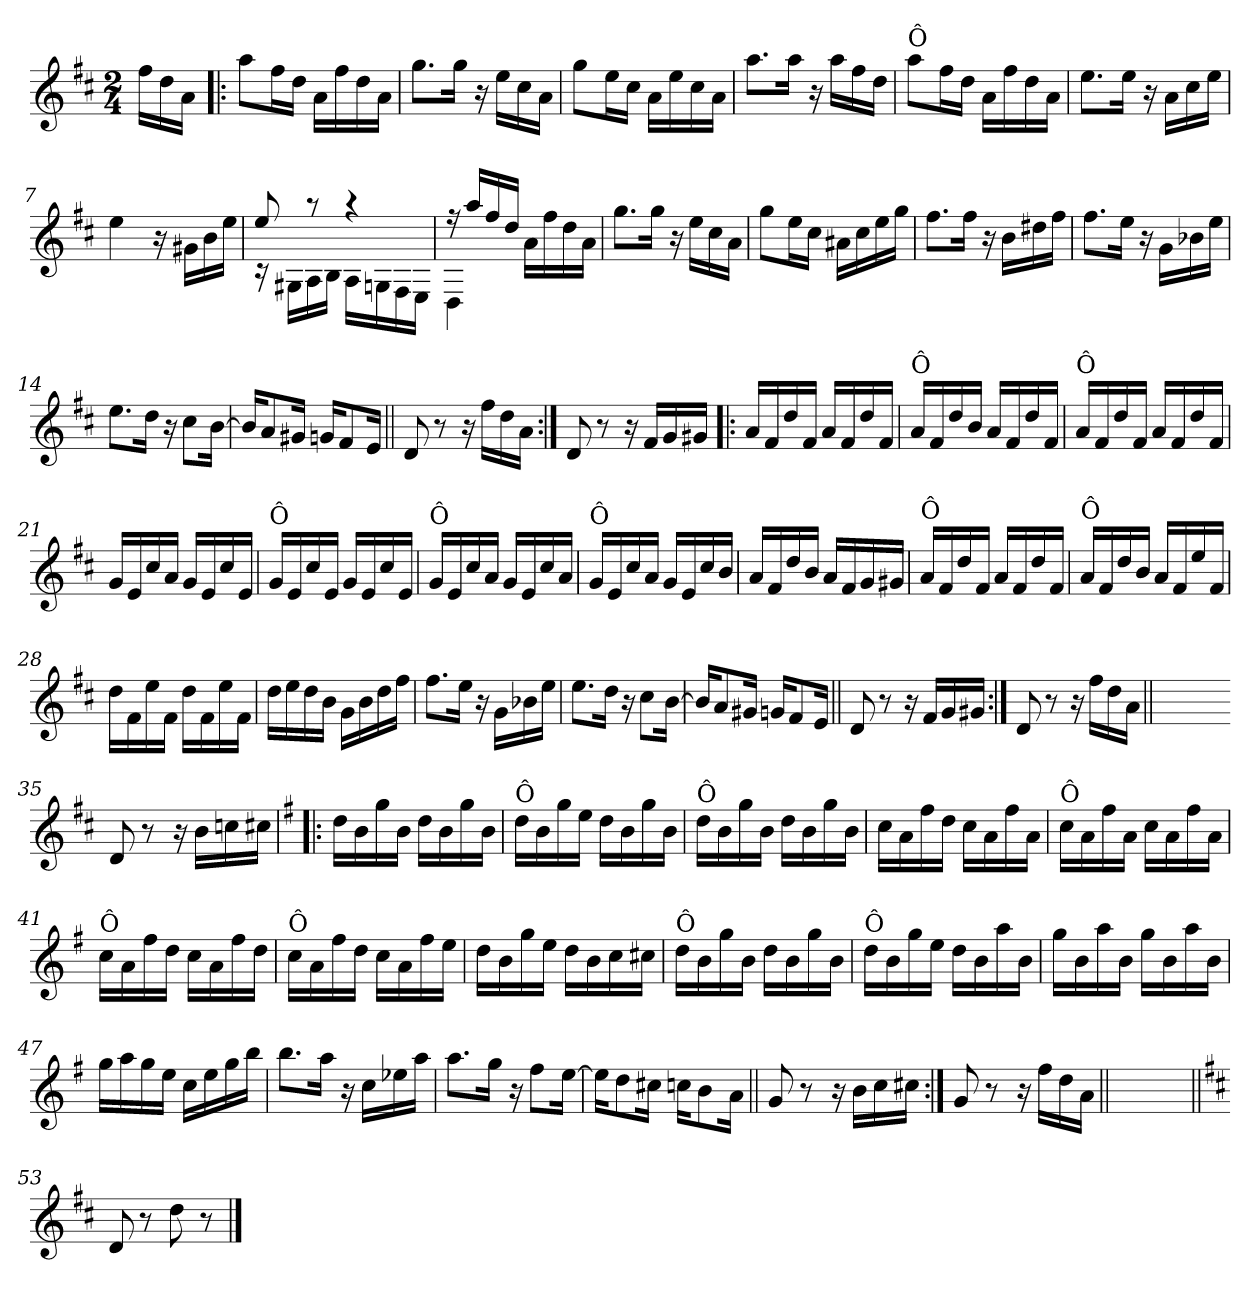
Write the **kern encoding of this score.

**kern
*part1
*staff1
*clefG2
*k[f#c#]
*D:
*M2/4
=
16ff#\LL
16dd\
16a\JJ
=1!|:
8aa\L
16ff#\L
16dd\JJ
16a\LL
16ff#\
16dd\
16a\JJ
=2
8.gg\L
16gg\Jk
16r
16ee\LL
16cc#\
16a\JJ
=3
8gg\L
16ee\L
16cc#\JJ
16a\LL
16ee\
16cc#\
16a\JJ
=4
8.aa\L
16aa\Jk
16r
16aa\LL
16ff#\
16dd\JJ
!!LO:LB:g=z
=5
!LO:TX:a:t=Ô
8aa\L
16ff#\L
16dd\JJ
16a\LL
16ff#\
16dd\
16a\JJ
=6
8.ee\L
16ee\Jk
16r
16a\LL
16cc#\
16ee\JJ
=7
4ee\
16r
16g#X\LL
16b\
16ee\JJ
=8
*^
8ee/	16rB
.	16G#X!\LL
8rgg	16A!\
.	16B!\JJ
4raa	16A!\LL
.	16Gn!\
.	16F#!\
.	16E!\JJ
=9	=9
16rff	4D!\
16aa/LL	.
16ff#/	.
16dd/JJ	.
16a\LL	4ryy
16ff#\	.
16dd\	.
16a\JJ	.
*v	*v
!!LO:LB:g=z
=10
8.gg\L
16gg\Jk
16r
16ee\LL
16cc#\
16a\JJ
=11
8gg\L
16ee\L
16cc#\JJ
16a#X\LL
16cc#\
16ee\
16gg\JJ
=12
8.ff#\L
16ff#\Jk
16r
16b\LL
16dd#X\
16ff#\JJ
=13
8.ff#\L
16ee\Jk
16r
16g\LL
16b-X\
16ee\JJ
!!LO:LB:g=z
=14
8.ee\L
16dd\Jk
16r
8cc#\L
[16b\Jk
=15
16b/KL]
8a/
16g#X/Jk
16gn/KL
8f#/
16e/Jk
=16||
8d/
8r
16r
16ff#\LL
16dd\
16a\JJ
=17:|!
8d/
8r
16r
16f#/LL
16g/
16g#X/JJ
!!LO:LB:g=z
=18!|:
16a/LL
16f#/
16dd/
16f#/JJ
16a/LL
16f#/
16dd/
16f#/JJ
=19
!LO:TX:a:t=Ô
16a/LL
16f#/
16dd/
16b/JJ
16a/LL
16f#/
16dd/
16f#/JJ
=20
!LO:TX:a:t=Ô
16a/LL
16f#/
16dd/
16f#/JJ
16a/LL
16f#/
16dd/
16f#/JJ
=21
16g/LL
16e/
16cc#/
16a/JJ
16g/LL
16e/
16cc#/
16e/JJ
!!LO:LB:g=z
=22
!LO:TX:a:t=Ô
16g/LL
16e/
16cc#/
16e/JJ
16g/LL
16e/
16cc#/
16e/JJ
=23
!LO:TX:a:t=Ô
16g/LL
16e/
16cc#/
16a/JJ
16g/LL
16e/
16cc#/
16a/JJ
=24
!LO:TX:a:t=Ô
16g/LL
16e/
16cc#/
16a/JJ
16g/LL
16e/
16cc#/
16b/JJ
=25
16a/LL
16f#/
16dd/
16b/JJ
16a/LL
16f#/
16g/
16g#X/JJ
=26
!LO:TX:a:t=Ô
16a/LL
16f#/
16dd/
16f#/JJ
16a/LL
16f#/
16dd/
16f#/JJ
!!LO:LB:g=z
=27
!LO:TX:a:t=Ô
16a/LL
16f#/
16dd/
16b/JJ
16a/LL
16f#/
16ee/
16f#/JJ
=28
16dd\LL
16f#\
16ee\
16f#\JJ
16dd\LL
16f#\
16ee\
16f#\JJ
=29
16dd\LL
16ee\
16dd\
16b\JJ
16g\LL
16b\
16dd\
16ff#\JJ
=30
8.ff#\L
16ee\Jk
16r
16g\LL
16b-X\
16ee\JJ
=31
8.ee\L
16dd\Jk
16r
8cc#\L
[16b\Jk
!!LO:LB:g=z
=32
16b/KL]
8a/
16g#X/Jk
16gn/KL
8f#/
16e/Jk
=33||
8d/
8r
16r
16f#/LL
16g/
16g#X/JJ
=34:|!
8d/
8r
16r
16ff#\LL
16dd\
16a\JJ
=34X1||
*stria0
2ryy
!!LO:LB:g=z
=35-
*stria5
8d/
8r
16r
16b\LL
16ccn\
16cc#X\JJ
=36!|:
*k[f#]
*G:
16dd\LL
16b\
16gg\
16b\JJ
16dd\LL
16b\
16gg\
16b\JJ
=37
!LO:TX:a:t=Ô
16dd\LL
16b\
16gg\
16ee\JJ
16dd\LL
16b\
16gg\
16b\JJ
=38
!LO:TX:a:t=Ô
16dd\LL
16b\
16gg\
16b\JJ
16dd\LL
16b\
16gg\
16b\JJ
=39
16cc\LL
16a\
16ff#\
16dd\JJ
16cc\LL
16a\
16ff#\
16a\JJ
!!LO:PB:g=z
=40
!LO:TX:a:t=Ô
16cc\LL
16a\
16ff#\
16a\JJ
16cc\LL
16a\
16ff#\
16a\JJ
=41
!LO:TX:a:t=Ô
16cc\LL
16a\
16ff#\
16dd\JJ
16cc\LL
16a\
16ff#\
16dd\JJ
=42
!LO:TX:a:t=Ô
16cc\LL
16a\
16ff#\
16dd\JJ
16cc\LL
16a\
16ff#\
16ee\JJ
=43
16dd\LL
16b\
16gg\
16ee\JJ
16dd\LL
16b\
16cc\
16cc#X\JJ
=44
!LO:TX:a:t=Ô
16dd\LL
16b\
16gg\
16b\JJ
16dd\LL
16b\
16gg\
16b\JJ
!!LO:LB:g=z
=45
!LO:TX:a:t=Ô
16dd\LL
16b\
16gg\
16ee\JJ
16dd\LL
16b\
16aa\
16b\JJ
=46
16gg\LL
16b\
16aa\
16b\JJ
16gg\LL
16b\
16aa\
16b\JJ
=47
16gg\LL
16aa\
16gg\
16ee\JJ
16cc\LL
16ee\
16gg\
16bb\JJ
=48
8.bb\L
16aa\Jk
16r
16cc\LL
16ee-X\
16aa\JJ
=49
8.aa\L
16gg\Jk
16r
8ff#\L
[16ee\Jk
!!LO:LB:g=z
=50
16ee\KL]
8dd\
16cc#X\Jk
16ccn\KL
8b\
16a\Jk
=51||
8g/
8r
16r
16b\LL
16cc\
16cc#X\JJ
=52:|!
8g/
8r
16r
16ff#\LL
16dd\
16a\JJ
=52X2||
*stria0
2ryy
=53||
*stria5
*k[f#c#]
*D:
8d/
8r
8dd\
8r
==
*-
